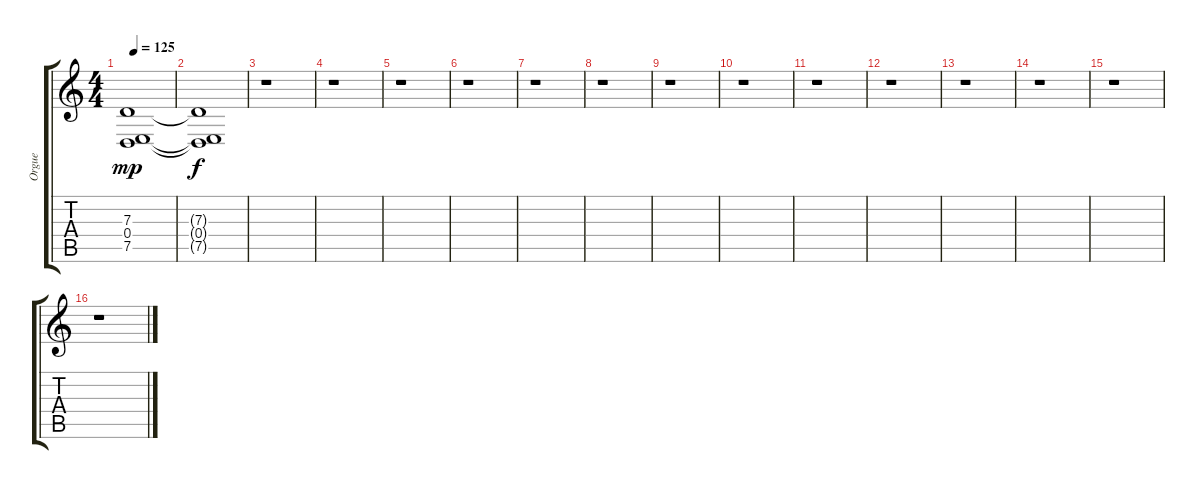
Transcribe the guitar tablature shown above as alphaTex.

\track ("Orgue" "Orgue") {instrument rockorgan}
\staff {score tabs}
\tuning (E4 B3 G3 D3 A2 E2) {hide}
\ts (4 4)
\tempo 125
\clef g2
\ks c
(7.3 0.4 7.5).1{dy mp} |
(7.3{t} 0.4{t} 7.5{t}).1{dy f} |
r.1 |
r.1 |
r.1 |
r.1 |
r.1 |
r.1 |
r.1 |
r.1 |
r.1 |
r.1 |
r.1 |
r.1 |
r.1 |
r.1
